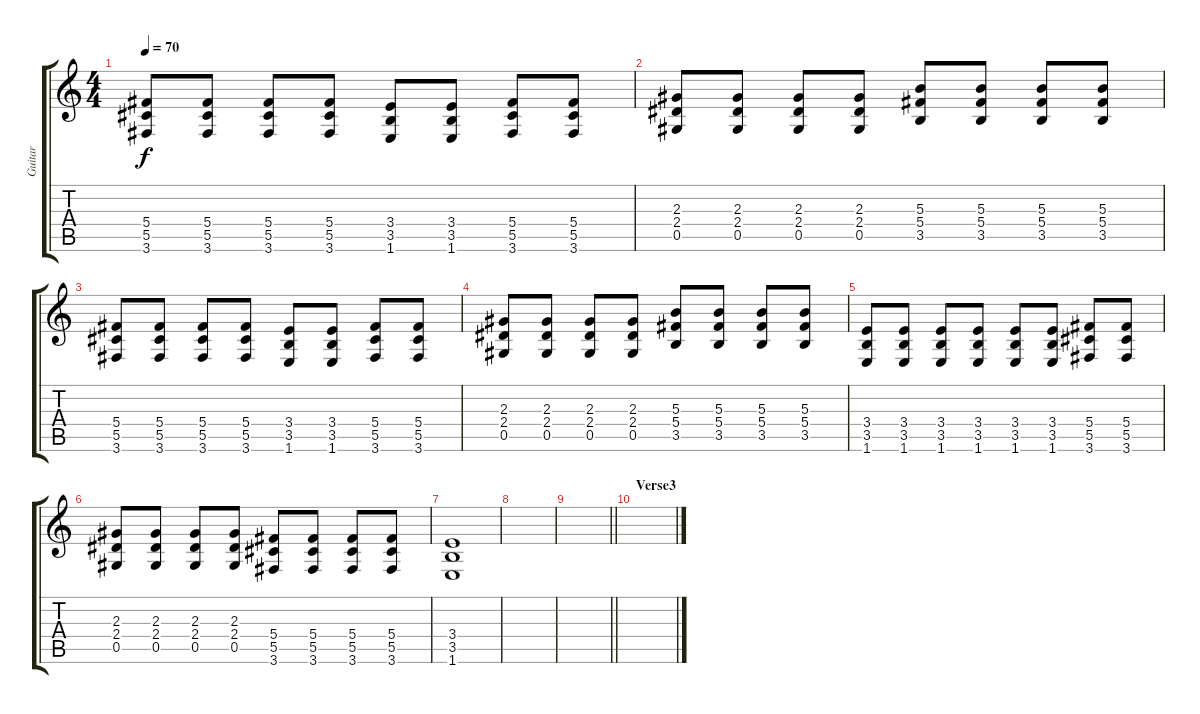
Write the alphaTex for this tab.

\track ("Guitar" "Guitar") {instrument distortionguitar}
\staff {score tabs}
\tuning (Eb4 Bb3 Gb3 Db3 Ab2 Eb2) {hide}
\ts (4 4)
\tempo 70
\clef g2
\ks c
(5.4 5.5 3.6).8{dy f} (5.4 5.5 3.6).8 (5.4 5.5 3.6).8 (5.4 5.5 3.6).8 (3.4 3.5 1.6).8 (3.4 3.5 1.6).8 (5.4 5.5 3.6).8 (5.4 5.5 3.6).8 |
(2.3 2.4 0.5).8 (2.3 2.4 0.5).8 (2.3 2.4 0.5).8 (2.3 2.4 0.5).8 (5.3 5.4 3.5).8 (5.3 5.4 3.5).8 (5.3 5.4 3.5).8 (5.3 5.4 3.5).8 |
(5.4 5.5 3.6).8 (5.4 5.5 3.6).8 (5.4 5.5 3.6).8 (5.4 5.5 3.6).8 (3.4 3.5 1.6).8 (3.4 3.5 1.6).8 (5.4 5.5 3.6).8 (5.4 5.5 3.6).8 |
(2.3 2.4 0.5).8 (2.3 2.4 0.5).8 (2.3 2.4 0.5).8 (2.3 2.4 0.5).8 (5.3 5.4 3.5).8 (5.3 5.4 3.5).8 (5.3 5.4 3.5).8 (5.3 5.4 3.5).8 |
(3.4 3.5 1.6).8 (3.4 3.5 1.6).8 (3.4 3.5 1.6).8 (3.4 3.5 1.6).8 (3.4 3.5 1.6).8 (3.4 3.5 1.6).8 (5.4 5.5 3.6).8 (5.4 5.5 3.6).8 |
(2.3 2.4 0.5).8 (2.3 2.4 0.5).8 (2.3 2.4 0.5).8 (2.3 2.4 0.5).8 (5.4 5.5 3.6).8 (5.4 5.5 3.6).8 (5.4 5.5 3.6).8 (5.4 5.5 3.6).8 |
(3.4 3.5 1.6).1 |
|
\barLineRight lightlight
|
\section ("" "Verse3")
